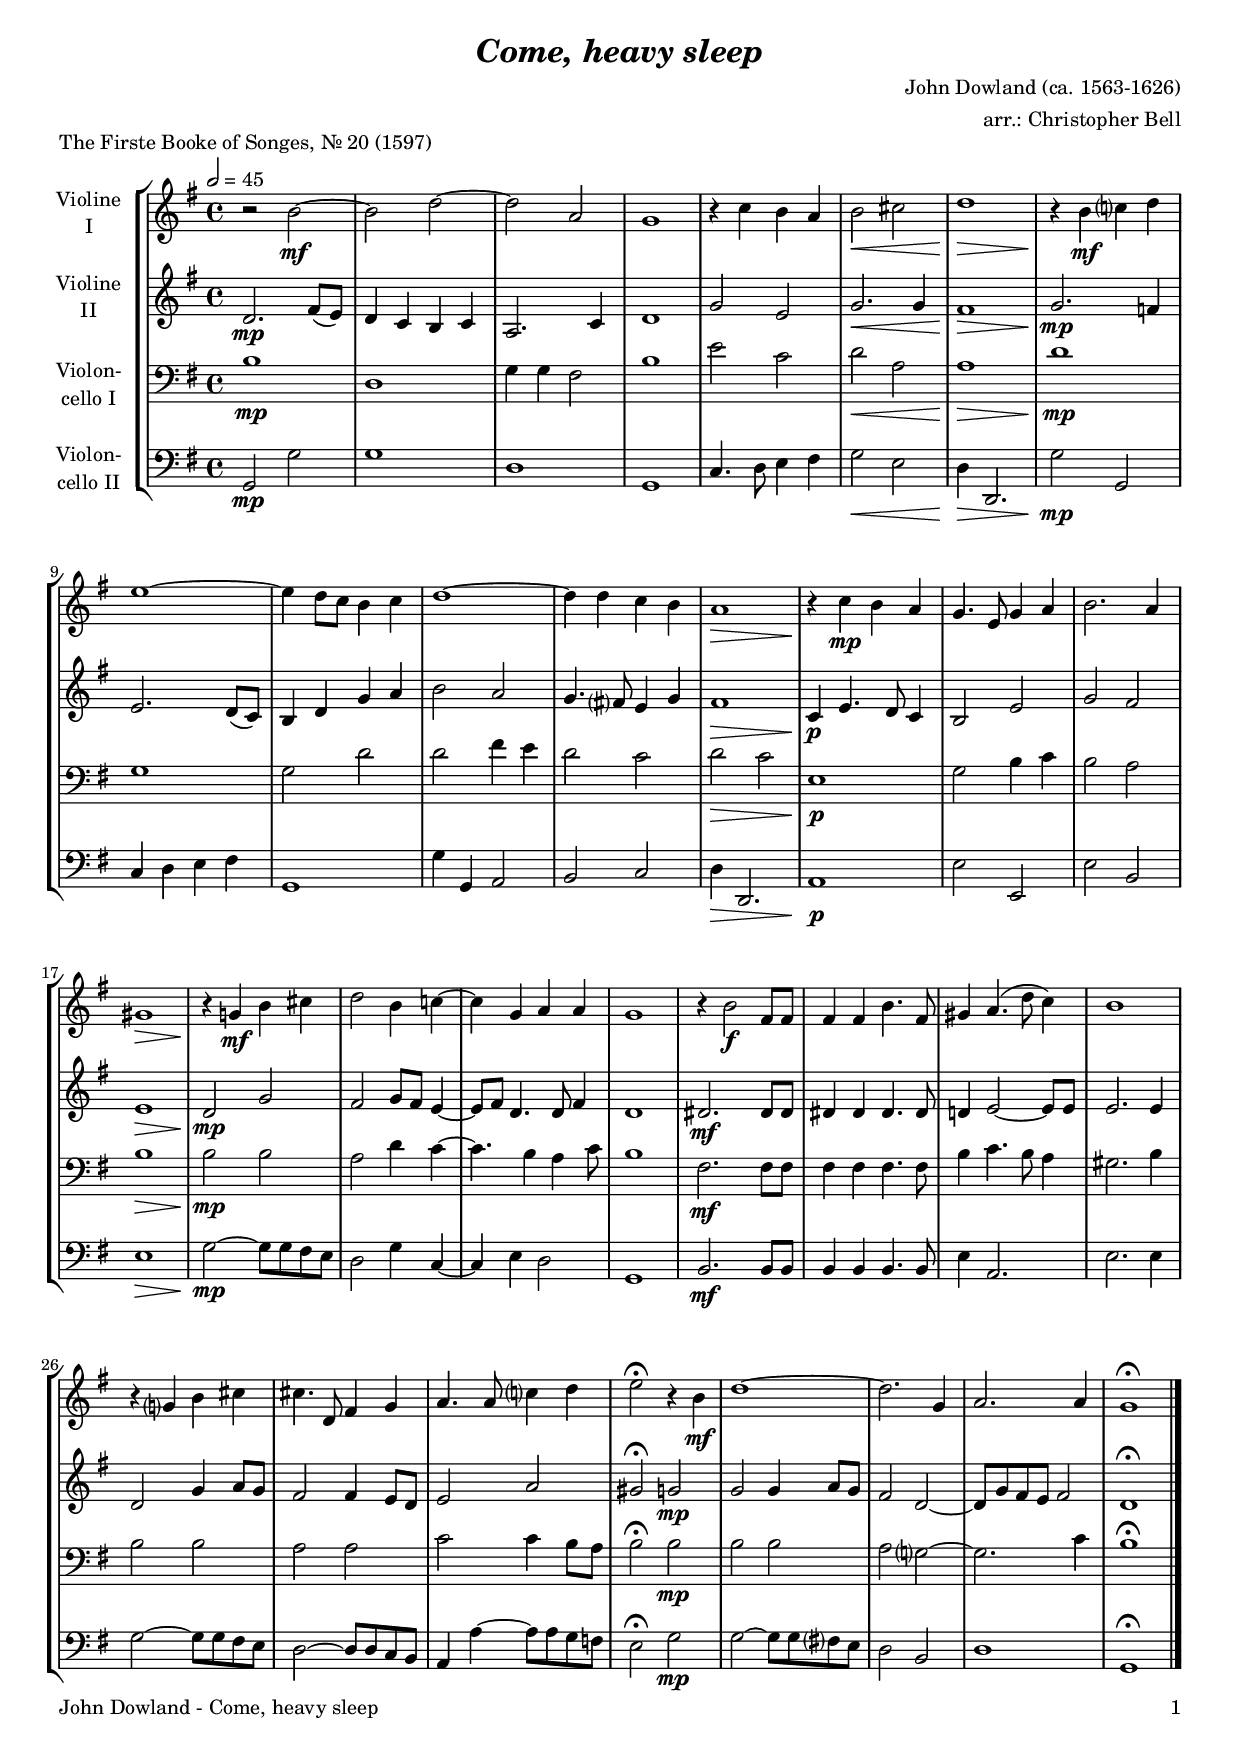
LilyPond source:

\version "2.20.2"
\include "deutsch.ly"

#(set-global-staff-size 17.5)

\header {
  title     = \markup \bold \italic "Come, heavy sleep"
  composer  = "John Dowland (ca. 1563-1626)"
  arranger  = "arr.: Christopher Bell"
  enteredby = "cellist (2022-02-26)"
  piece     = "The Firste Booke of Songes, Nr. 20 (1597)"
}

voiceconsts = {
  \key g \major
  \time 4/4
  \clef "treble"
%  \numericTimeSignature
  \compressEmptyMeasures
  % Set default beaming for all staves
%  \set Timing.beamExceptions = #'()
%  \set Timing.baseMoment     = #(ly:make-moment 3 4)
%  \set Timing.beatStructure  = #'(1)
  \tempo 2=45
}

mivl = "violin"
mipz = "pizzicato strings"
miba = "cello"

boxa = { \bar "||" \mark \markup \box \italic "A" }
boxb = { \bar "||" \mark \markup \box \italic "B" }
boxc = { \bar "||" \mark \markup \box \italic "C" }
boxd = { \bar "||" \mark \markup \box \italic "D" }

arco = \markup \bold \italic "arco"
dolc = \markup \italic "dolce"
mocr = \mark \markup \box \italic "molto cresc."
pizz = \markup \bold \italic "pizz."
pori = \mark \markup \box \italic "poco rit."
rit  = \mark \markup \box \italic "rit."

va = \relative c'' {
  \voiceconsts

  r2 h~\mf
  h d~
  d a
  g1

  r4 c h a
  h2\< cis
  d1\!\>
  r4\! h\mf c? d

  e1~
  e4 d8 c h4 c
  d1~
  d4 d c h
  a1\>

  r4\! c\mp h a
  g4. e8 g4 a
  h2. a4
  gis1\>

  r4\! g!\mf h cis
  d2 h4 c!~
  c g a a
  g1

  r4 h2\f fis8 fis
  fis4 fis h4. fis8
  gis4 a4.( d8 c4)
  h1

  r4 g? h cis
  cis4. d,8 fis4 g
  a4. a8 c?4 d

  e2\fermata r4 h\mf
  d1~
  d2. g,4
  a2. a4
  g1\fermata \bar "|."
}

vb = \relative c' {
  \voiceconsts

  d2.\mp fis8( e)
  d4 c h c
  a2. c4
  d1

  g2 e
  g2.\< g4
  fis1\!\>
  g2.\!\mp f4

  e2. d8( c)
  h4 d g a
  h2 a
  g4. fis?8 e4 g
  fis1\>

  c4\!\p e4. d8 c4
  h2 e
  g fis
  e1\>

  d2\!\mp g
  fis g8 fis e4~
  e8 fis d4. d8 fis4
  d1

  dis2.\mf dis8 dis
  dis4 dis dis4. dis8
  d!4 e2~ e8 e
  e2. e4

  d2 g4 a8 g
  fis2 fis4 e8 d
  e2 a

  gis\fermata g\mp
  g g4 a8 g
  fis2 d~
  d8 g fis e fis2
  d1\fermata \bar "|."
}

vc = \relative c' {
  \voiceconsts
  \clef "bass"

  h1\mp
  d,
  g4 g fis2
  h1

  e2 c
  d\< a
  a1\!\>
  d\!\mp

  g,
  g2 d'
  d fis4 e
  d2 c
  d\> c

  e,1\!\p
  g2 h4 c
  h2 a
  h1\>

  h2\!\mp h
  a d4 c~
  c4. h4 a c8
  h1

  fis2.\mf fis8 fis
  fis4 fis fis4. fis8
  h4 c4. h8 a4
  gis2. h4

  h2 h
  a a
  c c4 h8 a

  h2\fermata h\mp
  h h
  a g?~
  g2. c4
  h1\fermata \bar "|."
}

vd = \relative c {
  \voiceconsts
  \clef "bass"

  g2\mp g'
  g1
  d
  g,

  c4. d8 e4 fis
  g2\< e
  d4\!\> d,2.
  g'2\!\mp g,

  c4 d e fis
  g,1
  g'4 g, a2
  h c
  d4\> d,2.

  a'1\!\p
  e'2 e,
  e' h
  e1\>

  g2~\!\mp g8 g fis e
  d2 g4 c,~
  c e d2
  g,1

  h2.\mf h8 h
  h4 h h4. h8
  e4 a,2.
  e' e4

  g2~ g8 g fis e
  d2~ d8 d c h
  a4 a'~ a8 a g f

  e2\fermata g\mp
  g~ g8 g fis? e
  d2 h
  d1
  g,\fermata \bar "|."
}


music = \new StaffGroup <<
      \new Staff {
	\set Staff.midiInstrument = \mivl
	\set Staff.instrumentName = \markup \center-column { "Violine" "I" }
	\transpose g g { \va }
      }

      \new Staff {
	\set Staff.midiInstrument = \mivl
	\set Staff.instrumentName = \markup \center-column { "Violine" "II" }
	\transpose g g { \vb }
      }

      \new Staff {
	\set Staff.midiInstrument = \miba
	\set Staff.instrumentName = \markup \center-column { "Violon-" "cello I" }
	\transpose g g { \vc }
      }

      \new Staff {
	\set Staff.midiInstrument = \miba
	\set Staff.instrumentName = \markup \center-column { "Violon-" "cello II" }
	\transpose g g { \vd }
      }
>>

\book {
   \paper {
    print-page-number = ##t
    print-first-page-number = ##t
    ragged-last-bottom = ##f
    oddHeaderMarkup = \markup \null
    evenHeaderMarkup = \markup \null
    oddFooterMarkup = \markup {
      \fill-line {
        \on-the-fly #print-page-number-check-first
        "John Dowland - Come, heavy sleep" \fromproperty #'page:page-number-string
      }
    }
    evenFooterMarkup = \oddFooterMarkup
  } \score {
    \music
    \layout {}
  }

  \score {
    \unfoldRepeats \music

    \midi {
      \context {
        \Score
      }
    }
  }
}